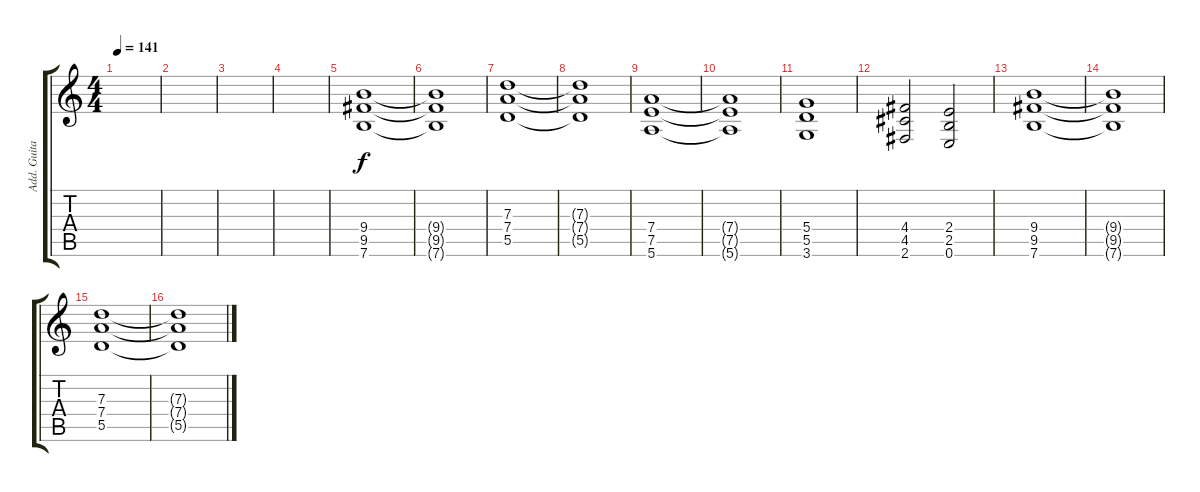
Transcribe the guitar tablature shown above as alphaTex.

\track ("Add. Guitar" "Add. Guita") {instrument distortionguitar}
\staff {score tabs}
\tuning (E4 B3 G3 D3 A2 E2) {hide}
\ts (4 4)
\tempo 141
\clef g2
\ks c
|
|
|
|
(9.4 9.5 7.6).1 |
(9.4{t} 9.5{t} 7.6{t}).1 |
(7.3 7.4 5.5).1 |
(7.3{t} 7.4{t} 5.5{t}).1 |
(7.4 7.5 5.6).1 |
(7.4{t} 7.5{t} 5.6{t}).1 |
(5.4 5.5 3.6).1 |
(4.4 4.5 2.6).2 (2.4 2.5 0.6).2 |
(9.4 9.5 7.6).1 |
(9.4{t} 9.5{t} 7.6{t}).1 |
(7.3 7.4 5.5).1 |
(7.3{t} 7.4{t} 5.5{t}).1
